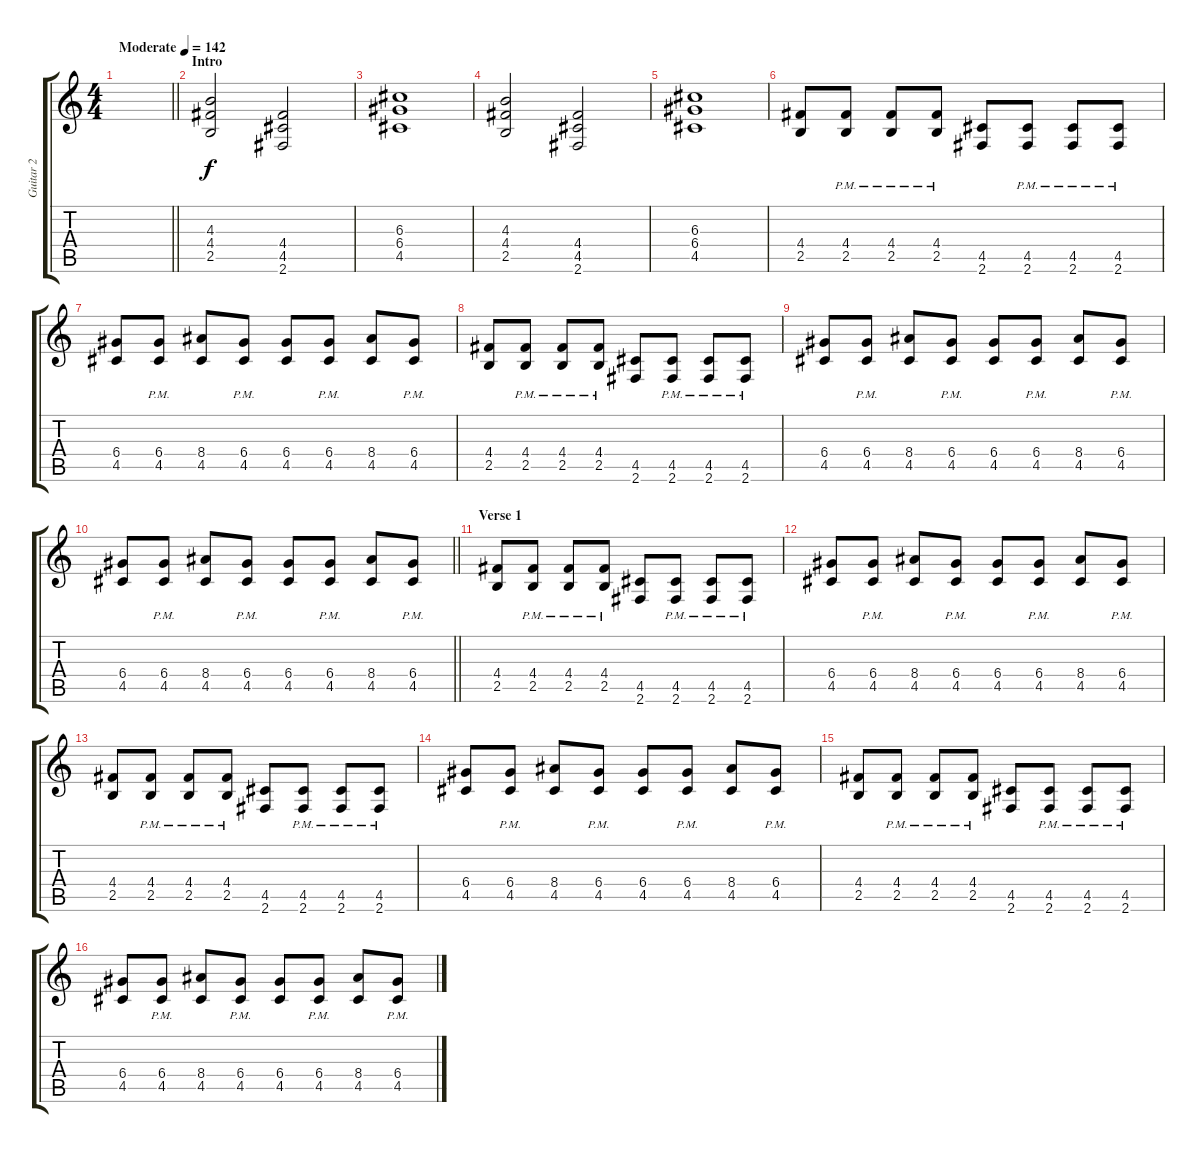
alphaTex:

\track ("Guitar 2" "Guitar 2") {instrument distortionguitar}
\staff {score tabs}
\tuning (E4 B3 G3 D3 A2 E2) {hide}
\ts (4 4)
\tempo (142 "Moderate")
\clef g2
\barLineRight lightlight
\ks c
|
\section ("" "Intro")
(4.3 4.4 2.5).2 (4.4 4.5 2.6).2 |
(6.3 6.4 4.5).1 |
(4.3 4.4 2.5).2 (4.4 4.5 2.6).2 |
(6.3 6.4 4.5).1 |
(4.4 2.5).8 (4.4{pm} 2.5{pm}).8 (4.4{pm} 2.5{pm}).8 (4.4{pm} 2.5{pm}).8 (4.5 2.6).8 (4.5{pm} 2.6{pm}).8 (4.5{pm} 2.6{pm}).8 (4.5{pm} 2.6{pm}).8 |
(6.4 4.5).8 (6.4{pm} 4.5{pm}).8 (8.4 4.5).8 (6.4{pm} 4.5{pm}).8 (6.4 4.5).8 (6.4{pm} 4.5{pm}).8 (8.4 4.5).8 (6.4{pm} 4.5{pm}).8 |
(4.4 2.5).8 (4.4{pm} 2.5{pm}).8 (4.4{pm} 2.5{pm}).8 (4.4{pm} 2.5{pm}).8 (4.5 2.6).8 (4.5{pm} 2.6{pm}).8 (4.5{pm} 2.6{pm}).8 (4.5{pm} 2.6{pm}).8 |
(6.4 4.5).8 (6.4{pm} 4.5{pm}).8 (8.4 4.5).8 (6.4{pm} 4.5{pm}).8 (6.4 4.5).8 (6.4{pm} 4.5{pm}).8 (8.4 4.5).8 (6.4{pm} 4.5{pm}).8 |
\barLineRight lightlight
(6.4 4.5).8 (6.4{pm} 4.5{pm}).8 (8.4 4.5).8 (6.4{pm} 4.5{pm}).8 (6.4 4.5).8 (6.4{pm} 4.5{pm}).8 (8.4 4.5).8 (6.4{pm} 4.5{pm}).8 |
\section ("" "Verse 1")
(4.4 2.5).8 (4.4{pm} 2.5{pm}).8 (4.4{pm} 2.5{pm}).8 (4.4{pm} 2.5{pm}).8 (4.5 2.6).8 (4.5{pm} 2.6{pm}).8 (4.5{pm} 2.6{pm}).8 (4.5{pm} 2.6{pm}).8 |
(6.4 4.5).8 (6.4{pm} 4.5{pm}).8 (8.4 4.5).8 (6.4{pm} 4.5{pm}).8 (6.4 4.5).8 (6.4{pm} 4.5{pm}).8 (8.4 4.5).8 (6.4{pm} 4.5{pm}).8 |
(4.4 2.5).8 (4.4{pm} 2.5{pm}).8 (4.4{pm} 2.5{pm}).8 (4.4{pm} 2.5{pm}).8 (4.5 2.6).8 (4.5{pm} 2.6{pm}).8 (4.5{pm} 2.6{pm}).8 (4.5{pm} 2.6{pm}).8 |
(6.4 4.5).8 (6.4{pm} 4.5{pm}).8 (8.4 4.5).8 (6.4{pm} 4.5{pm}).8 (6.4 4.5).8 (6.4{pm} 4.5{pm}).8 (8.4 4.5).8 (6.4{pm} 4.5{pm}).8 |
(4.4 2.5).8 (4.4{pm} 2.5{pm}).8 (4.4{pm} 2.5{pm}).8 (4.4{pm} 2.5{pm}).8 (4.5 2.6).8 (4.5{pm} 2.6{pm}).8 (4.5{pm} 2.6{pm}).8 (4.5{pm} 2.6{pm}).8 |
(6.4 4.5).8 (6.4{pm} 4.5{pm}).8 (8.4 4.5).8 (6.4{pm} 4.5{pm}).8 (6.4 4.5).8 (6.4{pm} 4.5{pm}).8 (8.4 4.5).8 (6.4{pm} 4.5{pm}).8
